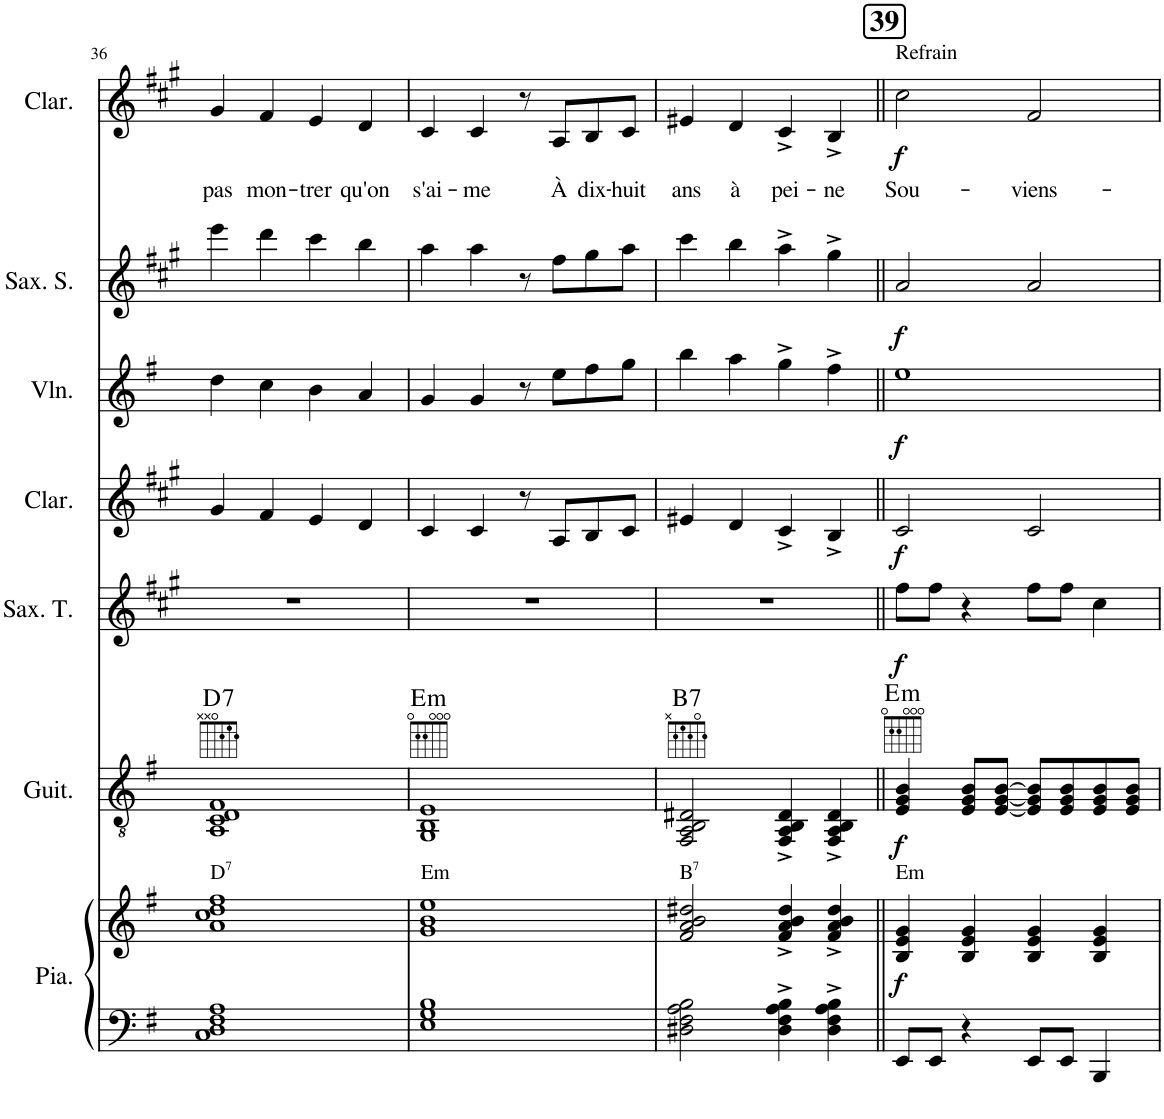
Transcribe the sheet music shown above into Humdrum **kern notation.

**kern	**kern	**dynam	**kern	**dynam	**harte	**kern	**dynam	**kern	**dynam	**kern	**dynam	**kern	**dynam	**kern	**text	**dynam
*part7	*part7	*part7	*part6	*part6	*part6	*part5	*part5	*part4	*part4	*part3	*part3	*part2	*part2	*part1	*part1	*part1
*staff8	*staff7	*staff7/8	*staff6	*staff6	*	*staff5	*staff5	*staff4	*staff4	*staff3	*staff3	*staff2	*staff2	*staff1	*staff1	*staff1
*I"Piano	*	*	*I"Guitare	*	*	*I"Saxophone Ténor	*	*I"Clarinette	*	*I"Violon	*	*I"Saxophone Soprano	*	*I"Clarinette	*	*
*I'Pia.	*	*	*I'Guit.	*	*	*I'Sax. T.	*	*I'Clar.	*	*I'Vln.	*	*I'Sax. S.	*	*I'Clar.	*	*
!!LO:PB:g=z
*clefF4	*clefG2	*	*clefGv2	*	*	*clefG2	*	*clefG2	*	*clefG2	*	*clefG2	*	*clefG2	*	*
*	*	*	*	*	*	*Trd8c14	*	*Trd1c2	*	*	*	*Trd1c2	*	*Trd1c2	*	*
*k[f#]	*k[f#]	*	*k[f#]	*	*	*k[f#c#g#]	*	*k[f#c#g#]	*	*k[f#]	*	*k[f#c#g#]	*	*k[f#c#g#]	*	*
*M4/4	*M4/4	*	*M4/4	*	*	*M4/4	*	*M4/4	*	*M4/4	*	*M4/4	*	*M4/4	*	*
=36	=36	=36	=36	=36	=36	=36	=36	=36	=36	=36	=36	=36	=36	=36	=36	=36
!	!LO:TX:a:t=D	!	!	!	!	!	!	!	!	!	!	!	!	!	!	!
!	!LO:TX:a:t=7	!	!	!	!	!	!	!	!	!	!	!	!	!	!	!
!	!	!	!	!	!LO:H:kt=7	!	!	!	!	!	!	!	!	!	!LO:LY:b	!
1C 1D 1F# 1A	1a 1cc 1dd 1ff#	.	1AA 1C 1D 1F#	.	D:7	1r	.	4g#/	.	4dd\	.	4eee\	.	4g#/	pas	.
!	!	!	!	!	!	!	!	!	!	!	!	!	!	!	!LO:LY:b	!
.	.	.	.	.	.	.	.	4f#/	.	4cc\	.	4ddd\	.	4f#/	mon-	.
!	!	!	!	!	!	!	!	!	!	!	!	!	!	!	!LO:LY:b	!
.	.	.	.	.	.	.	.	4e/	.	4b\	.	4ccc#\	.	4e/	-trer	.
!	!	!	!	!	!	!	!	!	!	!	!	!	!	!	!LO:LY:b	!
.	.	.	.	.	.	.	.	4d/	.	4a/	.	4bb\	.	4d/	qu'on	.
=37	=37	=37	=37	=37	=37	=37	=37	=37	=37	=37	=37	=37	=37	=37	=37	=37
!	!LO:TX:a:t=Em	!	!	!	!	!	!	!	!	!	!	!	!	!	!	!
!	!	!	!	!	!LO:H:kt=m	!	!	!	!	!	!	!	!	!	!LO:LY:b	!
1E 1G 1B	1g 1b 1ee	.	1GG 1BB 1E	.	E:min	1r	.	4c#/	.	4g/	.	4aa\	.	4c#/	s'ai-	.
!	!	!	!	!	!	!	!	!	!	!	!	!	!	!	!LO:LY:b	!
.	.	.	.	.	.	.	.	4c#/	.	4g/	.	4aa\	.	4c#/	-me	.
.	.	.	.	.	.	.	.	8r	.	8r	.	8r	.	8r	.	.
!	!	!	!	!	!	!	!	!	!	!	!	!	!	!	!LO:LY:b	!
.	.	.	.	.	.	.	.	8A/L	.	8ee\L	.	8ff#\L	.	8A/L	À	.
!	!	!	!	!	!	!	!	!	!	!	!	!	!	!	!LO:LY:b	!
.	.	.	.	.	.	.	.	8B/	.	8ff#\	.	8gg#\	.	8B/	dix-	.
!	!	!	!	!	!	!	!	!	!	!	!	!	!	!	!LO:LY:b	!
.	.	.	.	.	.	.	.	8c#/J	.	8gg\J	.	8aa\J	.	8c#/J	-huit	.
=38	=38	=38	=38	=38	=38	=38	=38	=38	=38	=38	=38	=38	=38	=38	=38	=38
!	!LO:TX:a:t=B	!	!	!	!	!	!	!	!	!	!	!	!	!	!	!
!	!LO:TX:a:t=7	!	!	!	!	!	!	!	!	!	!	!	!	!	!	!
!	!	!	!	!	!LO:H:kt=7	!	!	!	!	!	!	!	!	!	!LO:LY:b	!
2D#X\ 2F#\ 2A\ 2B\	2f#/ 2a/ 2b/ 2dd#X/	.	2FF#/ 2AA/ 2BB/ 2D#X/	.	B:7	1r	.	4e#X/	.	4bb\	.	4ccc#\	.	4e#X/	ans	.
!	!	!	!	!	!	!	!	!	!	!	!	!	!	!	!LO:LY:b	!
.	.	.	.	.	.	.	.	4d/	.	4aa\	.	4bb\	.	4d/	à	.
!	!	!	!	!	!	!	!	!	!	!	!	!	!	!	!LO:LY:b	!
4D#\^ 4F#\^ 4A\^ 4B\^	4f#/^ 4a/^ 4b/^ 4dd#/^	.	4FF#/^ 4AA/^ 4BB/^ 4D#/^	.	.	.	.	4c#^/	.	4gg^\	.	4aa^\	.	4c#^/	pei-	.
!	!	!	!	!	!	!	!	!	!	!	!	!	!	!	!LO:LY:b	!
4D#\^ 4F#\^ 4A\^ 4B\^	4f#/^ 4a/^ 4b/^ 4dd#/^	.	4FF#/^ 4AA/^ 4BB/^ 4D#/^	.	.	.	.	4B^/	.	4ff#^\	.	4gg#^\	.	4B^/	-ne	.
!!LO:REH:place=s1:a:B:cj:fs=14:t=39
=39||	=39||	=39||	=39||	=39||	=39||	=39||	=39||	=39||	=39||	=39||	=39||	=39||	=39||	=39||	=39||	=39||
!	!	!	!	!	!	!	!	!	!	!	!	!	!	!LO:TX:a:t=Refrain	!	!
!	!LO:TX:a:t=Em	!	!	!	!	!	!	!	!	!	!	!	!	!	!	!
!	!	!LO:DY:b	!	!LO:DY:b	!LO:H:kt=m	!	!LO:DY:b	!	!LO:DY:b	!	!LO:DY:b	!	!LO:DY:b	!	!LO:LY:b	!LO:DY:b
8EE/L	4B/ 4e/ 4g/	f	4E/ 4G/ 4B/	f	E:min	8ff#\L	f	2c#/	f	1ee	f	2a/	f	2cc#\	Sou-	f
8EE/J	.	.	.	.	.	8ff#\J	.	.	.	.	.	.	.	.	.	.
4r	4B/ 4e/ 4g/	.	8E/ 8G/ 8B/L	.	.	4r	.	.	.	.	.	.	.	.	.	.
.	.	.	[8E/ [8G/ [8B/J	.	.	.	.	.	.	.	.	.	.	.	.	.
!	!	!	!	!	!	!	!	!	!	!	!	!	!	!	!LO:LY:b	!
8EE/L	4B/ 4e/ 4g/	.	8E/] 8G/] 8B/]L	.	.	8ff#\L	.	2c#/	.	.	.	2a/	.	2f#/	-viens-	.
8EE/J	.	.	8E/ 8G/ 8B/	.	.	8ff#\J	.	.	.	.	.	.	.	.	.	.
4BBB/	4B/ 4e/ 4g/	.	8E/ 8G/ 8B/	.	.	4cc#\	.	.	.	.	.	.	.	.	.	.
.	.	.	8E/ 8G/ 8B/J	.	.	.	.	.	.	.	.	.	.	.	.	.
=	=	=	=	=	=	=	=	=	=	=	=	=	=	=	=	=
*-	*-	*-	*-	*-	*-	*-	*-	*-	*-	*-	*-	*-	*-	*-	*-	*-
